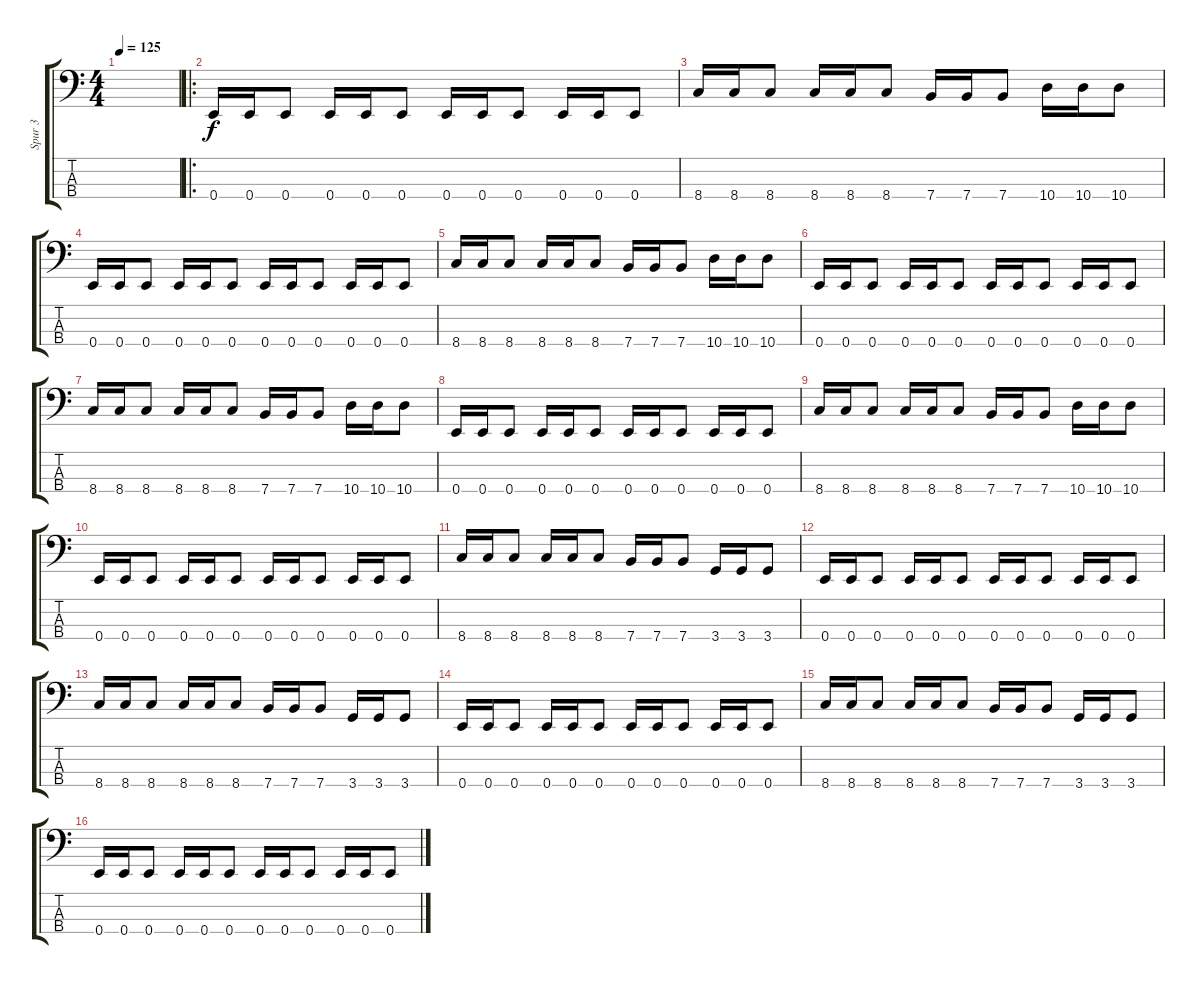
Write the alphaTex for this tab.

\track ("Spur 3" "Spur 3") {instrument electricbassfinger}
\staff {score tabs}
\tuning (G2 D2 A1 E1) {hide}
\ts (4 4)
\tempo 125
\clef f4
\ks c
|
\ro
0.4.16 0.4.16 0.4.8 0.4.16 0.4.16 0.4.8 0.4.16 0.4.16 0.4.8 0.4.16 0.4.16 0.4.8 |
8.4.16 8.4.16 8.4.8 8.4.16 8.4.16 8.4.8 7.4.16 7.4.16 7.4.8 10.4.16 10.4.16 10.4.8 |
0.4.16 0.4.16 0.4.8 0.4.16 0.4.16 0.4.8 0.4.16 0.4.16 0.4.8 0.4.16 0.4.16 0.4.8 |
8.4.16 8.4.16 8.4.8 8.4.16 8.4.16 8.4.8 7.4.16 7.4.16 7.4.8 10.4.16 10.4.16 10.4.8 |
0.4.16 0.4.16 0.4.8 0.4.16 0.4.16 0.4.8 0.4.16 0.4.16 0.4.8 0.4.16 0.4.16 0.4.8 |
8.4.16 8.4.16 8.4.8 8.4.16 8.4.16 8.4.8 7.4.16 7.4.16 7.4.8 10.4.16 10.4.16 10.4.8 |
0.4.16 0.4.16 0.4.8 0.4.16 0.4.16 0.4.8 0.4.16 0.4.16 0.4.8 0.4.16 0.4.16 0.4.8 |
8.4.16 8.4.16 8.4.8 8.4.16 8.4.16 8.4.8 7.4.16 7.4.16 7.4.8 10.4.16 10.4.16 10.4.8 |
0.4.16 0.4.16 0.4.8 0.4.16 0.4.16 0.4.8 0.4.16 0.4.16 0.4.8 0.4.16 0.4.16 0.4.8 |
8.4.16 8.4.16 8.4.8 8.4.16 8.4.16 8.4.8 7.4.16 7.4.16 7.4.8 3.4.16 3.4.16 3.4.8 |
0.4.16 0.4.16 0.4.8 0.4.16 0.4.16 0.4.8 0.4.16 0.4.16 0.4.8 0.4.16 0.4.16 0.4.8 |
8.4.16 8.4.16 8.4.8 8.4.16 8.4.16 8.4.8 7.4.16 7.4.16 7.4.8 3.4.16 3.4.16 3.4.8 |
0.4.16 0.4.16 0.4.8 0.4.16 0.4.16 0.4.8 0.4.16 0.4.16 0.4.8 0.4.16 0.4.16 0.4.8 |
8.4.16 8.4.16 8.4.8 8.4.16 8.4.16 8.4.8 7.4.16 7.4.16 7.4.8 3.4.16 3.4.16 3.4.8 |
0.4.16 0.4.16 0.4.8 0.4.16 0.4.16 0.4.8 0.4.16 0.4.16 0.4.8 0.4.16 0.4.16 0.4.8
